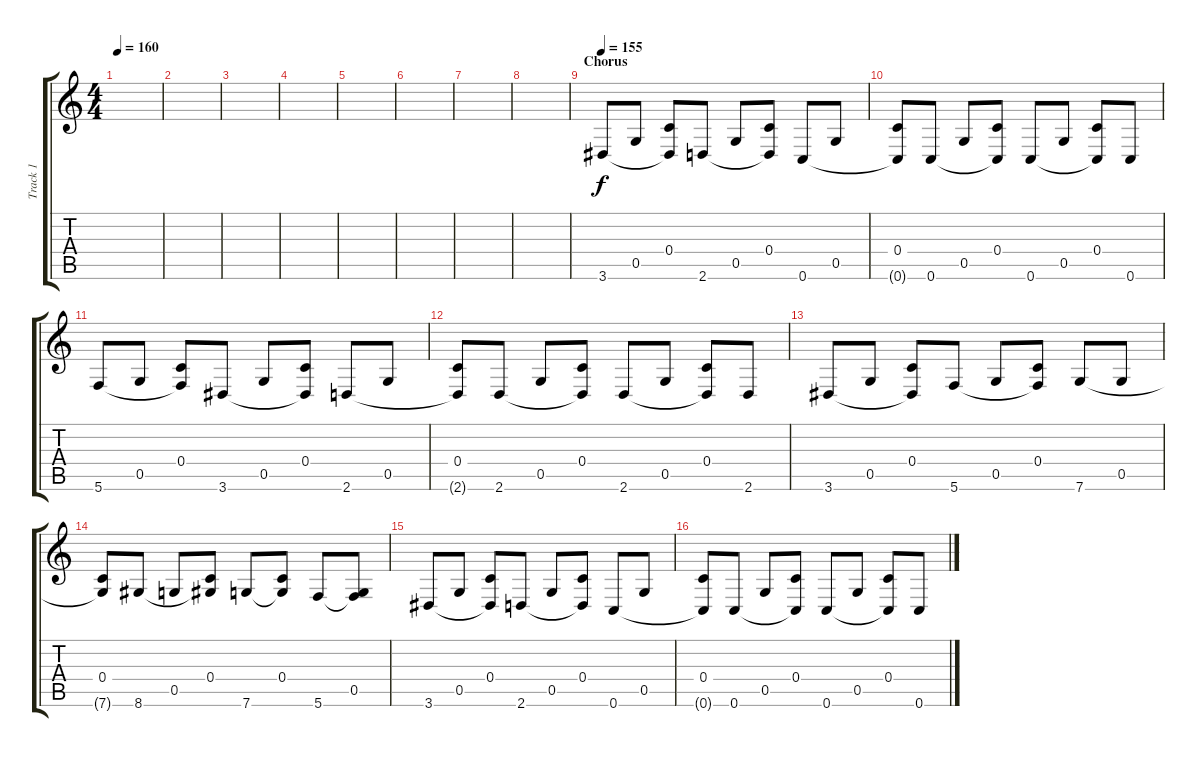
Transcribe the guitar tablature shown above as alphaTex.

\track ("Track 1" "Track 1") {instrument electricguitarclean}
\staff {score tabs}
\tuning (D4 A3 F3 C3 G2 C2) {hide}
\ts (4 4)
\tempo 160
\clef g2
\ks c
|
|
|
|
|
|
|
|
\section ("" "Chorus")
\tempo 155
3.6.8 0.5.8 (0.4 3.6{t}).8 2.6.8 0.5.8 (0.4 2.6{t}).8 0.6.8 0.5.8 |
(0.4 0.6{t}).8 0.6.8 0.5.8 (0.4 0.6{t}).8 0.6.8 0.5.8 (0.4 0.6{t}).8 0.6.8 |
5.6.8 0.5.8 (0.4 5.6{t}).8 3.6.8 0.5.8 (0.4 3.6{t}).8 2.6.8 0.5.8 |
(0.4 2.6{t}).8 2.6.8 0.5.8 (0.4 2.6{t}).8 2.6.8 0.5.8 (0.4 2.6{t}).8 2.6.8 |
3.6.8 0.5.8 (0.4 3.6{t}).8 5.6.8 0.5.8 (0.4 5.6{t}).8 7.6.8 0.5.8 |
(0.4 7.6{t}).8 8.6.8 0.5.8 (0.4 8.6{t}).8 7.6.8 (0.4 7.6{t}).8 5.6.8 (0.5 5.6{t}).8 |
3.6.8 0.5.8 (0.4 3.6{t}).8 2.6.8 0.5.8 (0.4 2.6{t}).8 0.6.8 0.5.8 |
(0.4 0.6{t}).8 0.6.8 0.5.8 (0.4 0.6{t}).8 0.6.8 0.5.8 (0.4 0.6{t}).8 0.6.8
